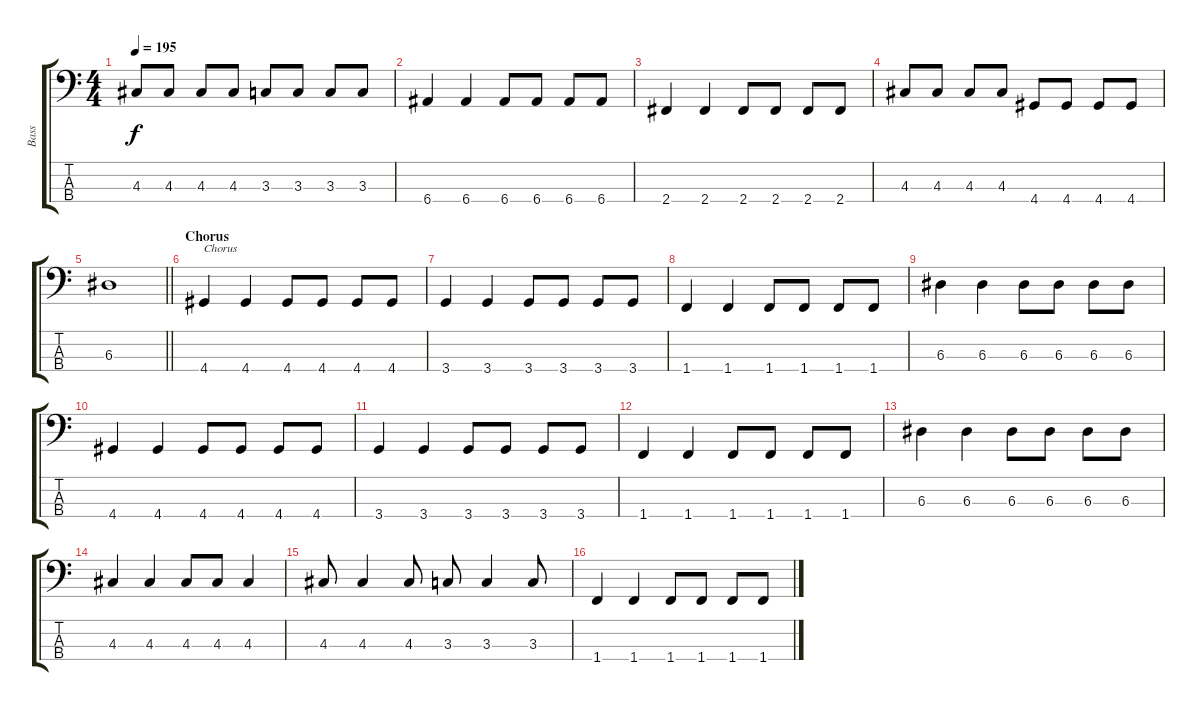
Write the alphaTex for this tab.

\track ("Bass" "Bass") {instrument electricbasspick}
\staff {score tabs}
\tuning (G2 D2 A1 E1) {hide}
\ts (4 4)
\tempo 195
\clef f4
\ks c
4.3.8{dy f} 4.3.8 4.3.8 4.3.8 3.3.8 3.3.8 3.3.8 3.3.8 |
6.4.4 6.4.4 6.4.8 6.4.8 6.4.8 6.4.8 |
2.4.4 2.4.4 2.4.8 2.4.8 2.4.8 2.4.8 |
4.3.8 4.3.8 4.3.8 4.3.8 4.4.8 4.4.8 4.4.8 4.4.8 |
\barLineRight lightlight
6.3.1 |
\section ("" "Chorus")
4.4.4{txt "Chorus"} 4.4.4 4.4.8 4.4.8 4.4.8 4.4.8 |
3.4.4 3.4.4 3.4.8 3.4.8 3.4.8 3.4.8 |
1.4.4 1.4.4 1.4.8 1.4.8 1.4.8 1.4.8 |
6.3.4 6.3.4 6.3.8 6.3.8 6.3.8 6.3.8 |
4.4.4 4.4.4 4.4.8 4.4.8 4.4.8 4.4.8 |
3.4.4 3.4.4 3.4.8 3.4.8 3.4.8 3.4.8 |
1.4.4 1.4.4 1.4.8 1.4.8 1.4.8 1.4.8 |
6.3.4 6.3.4 6.3.8 6.3.8 6.3.8 6.3.8 |
4.3.4 4.3.4 4.3.8 4.3.8 4.3.4 |
4.3.8 4.3.4 4.3.8 3.3.8 3.3.4 3.3.8 |
1.4.4 1.4.4 1.4.8 1.4.8 1.4.8 1.4.8
